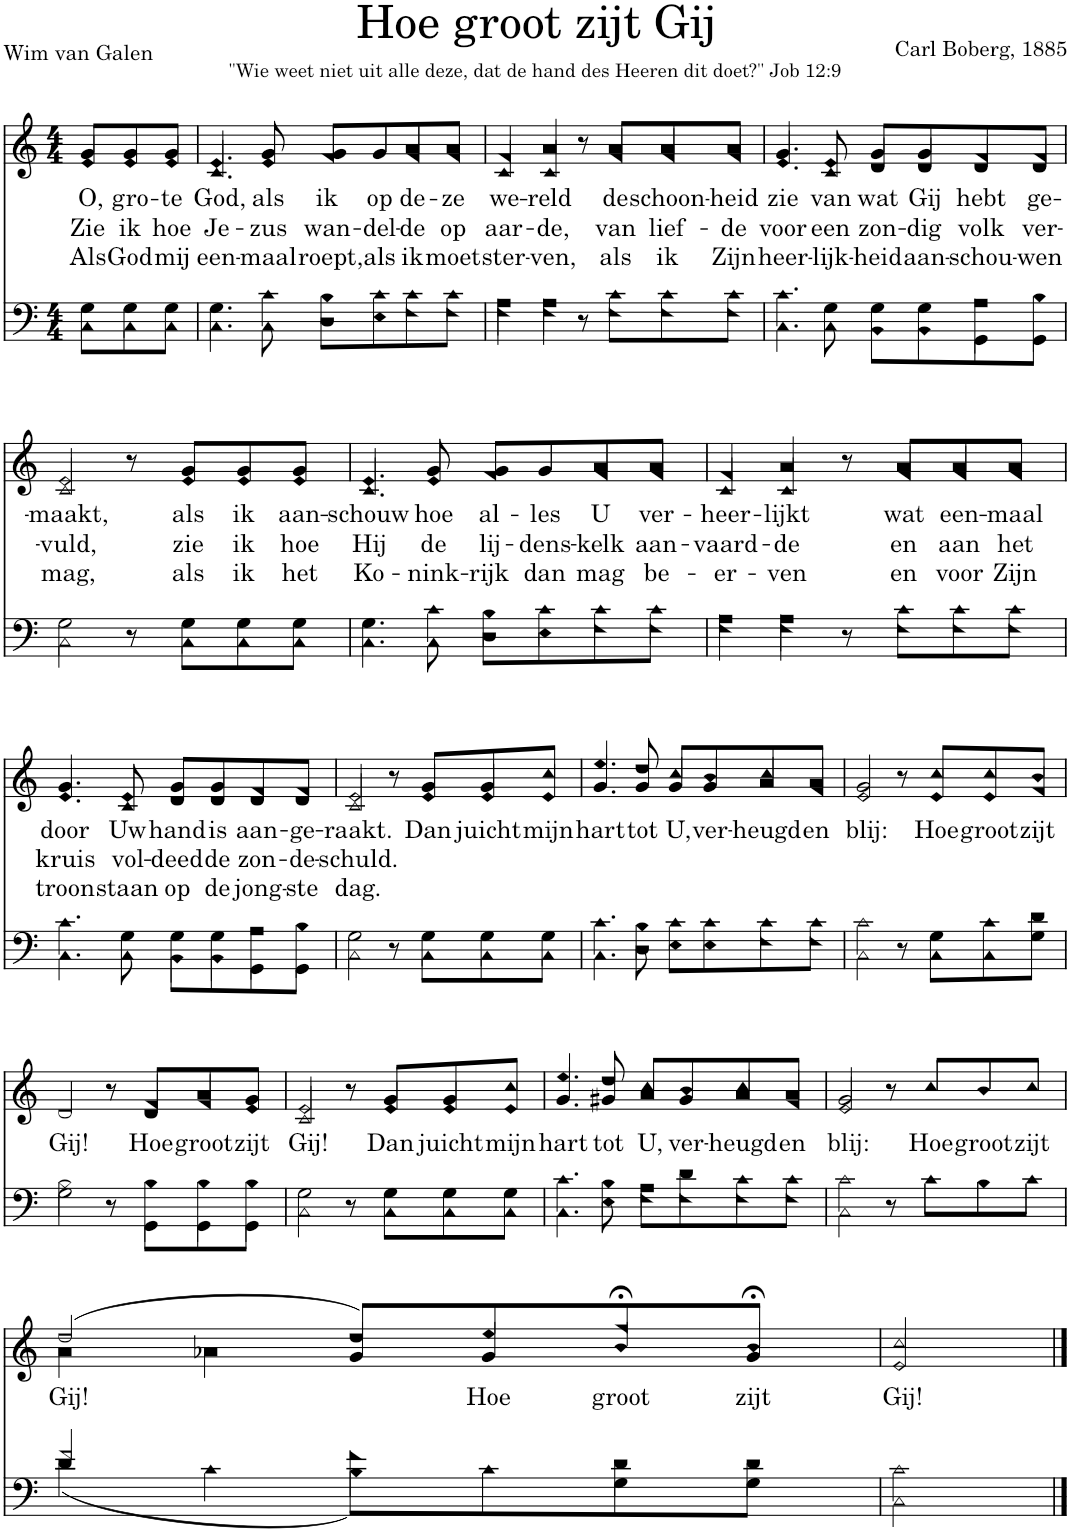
**kern	**kern	**text	**text	**text
*part2	*part1	*part1	*part1	*part1
*staff2	*staff1	*staff1	*staff1	*staff1
*I"Men	*I"Women	*	*	*
*clefF4	*clefG2	*	*	*
*k[]	*k[]	*	*	*
*M4/4	*M4/4	*	*	*
=1	=1	=1	=1	=1
*^	*	*	*	*
!	!	!	!LO:LY:b	!LO:LY:b	!LO:LY:b
*	*	*^	*	*	*
8G\L	8C\L	8g/L	8e/L	O,	Zie	Als
!	!	!	!	!LO:LY:b	!LO:LY:b	!LO:LY:b
8G\	8C\	8g/	8e/	gro-	ik	God
!	!	!	!	!LO:LY:b	!LO:LY:b	!LO:LY:b
8G\J	8C\J	8g/J	8e/J	-te	hoe	mij
=2	=2	=2	=2	=2	=2	=2
!	!	!	!	!LO:LY:b	!LO:LY:b	!LO:LY:b
4.G\	4.C\	4.e/	4.c/	God,	Je-	een-
!	!	!	!	!LO:LY:b	!LO:LY:b	!LO:LY:b
8c\	8C\	8g/	8e/	als	-zus	-maal
!	!	!	!	!LO:LY:b	!LO:LY:b	!LO:LY:b
8B\L	8D\L	8g/L	8f/L	ik	wan-	roept,
!	!	!	!	!LO:LY:b	!LO:LY:b	!LO:LY:b
8c\	8E\	8g/	8g/	op	-del-	als
!	!	!	!	!LO:LY:b	!LO:LY:b	!LO:LY:b
8c\	8F\	8a/	8f/	de-	-de	ik
!	!	!	!	!LO:LY:b	!LO:LY:b	!LO:LY:b
8c\J	8F\J	8a/J	8f/J	-ze	op	moet
=3	=3	=3	=3	=3	=3	=3
!	!	!	!	!LO:LY:b	!LO:LY:b	!LO:LY:b
4A\	4F\	4f/	4c/	we-	aar-	ster-
!	!	!	!	!LO:LY:b	!LO:LY:b	!LO:LY:b
4A\	4F\	4a/	4c/	-reld	-de,	-ven,
8r	8r	8r	8r	.	.	.
!	!	!	!	!LO:LY:b	!LO:LY:b	!LO:LY:b
8c\L	8F\L	8a/L	8f/L	de	van	als
!	!	!	!	!LO:LY:b	!LO:LY:b	!LO:LY:b
8c\	8F\	8a/	8f/	schoon-	lief-	ik
!	!	!	!	!LO:LY:b	!LO:LY:b	!LO:LY:b
8c\J	8F\J	8a/J	8f/J	-heid	-de	Zijn
=4	=4	=4	=4	=4	=4	=4
!	!	!	!	!LO:LY:b	!LO:LY:b	!LO:LY:b
4.c\	4.C\	4.g/	4.e/	zie	voor	heer-
!	!	!	!	!LO:LY:b	!LO:LY:b	!LO:LY:b
8G\	8C\	8e/	8c/	van	een	-lijk-
!	!	!	!	!LO:LY:b	!LO:LY:b	!LO:LY:b
8G\L	8BB\L	8g/L	8d/L	wat	zon-	-heid
!	!	!	!	!LO:LY:b	!LO:LY:b	!LO:LY:b
8G\	8BB\	8g/	8d/	Gij	-dig	aan-
!	!	!	!	!LO:LY:b	!LO:LY:b	!LO:LY:b
8A\	8GG\	8f/	8d/	hebt	volk	-schou-
!	!	!	!	!LO:LY:b	!LO:LY:b	!LO:LY:b
8B\J	8GG\J	8f/J	8d/J	ge-	ver-	-wen
!!LO:LB:g=z	!!
=5	=5	=5	=5	=5	=5	=5
!	!	!	!	!LO:LY:b	!LO:LY:b	!LO:LY:b
2G\	2C\	2e/	2c/	-maakt,	-vuld,	mag,
8r	8r	8r	8r	.	.	.
!	!	!	!	!LO:LY:b	!LO:LY:b	!LO:LY:b
8G\L	8C\L	8g/L	8e/L	als	zie	als
!	!	!	!	!LO:LY:b	!LO:LY:b	!LO:LY:b
8G\	8C\	8g/	8e/	ik	ik	ik
!	!	!	!	!LO:LY:b	!LO:LY:b	!LO:LY:b
8G\J	8C\J	8g/J	8e/J	aan-	hoe	het
=6	=6	=6	=6	=6	=6	=6
!	!	!	!	!LO:LY:b	!LO:LY:b	!LO:LY:b
4.G\	4.C\	4.e/	4.c/	-schouw	Hij	Ko-
!	!	!	!	!LO:LY:b	!LO:LY:b	!LO:LY:b
8c\	8C\	8g/	8e/	hoe	de	-nink-
!	!	!	!	!LO:LY:b	!LO:LY:b	!LO:LY:b
8B\L	8D\L	8g/L	8f/L	al-	lij-	-rijk
!	!	!	!	!LO:LY:b	!LO:LY:b	!LO:LY:b
8c\	8E\	8g/	8g/	-les	-dens-	dan
!	!	!	!	!LO:LY:b	!LO:LY:b	!LO:LY:b
8c\	8F\	8a/	8f/	U	-kelk	mag
!	!	!	!	!LO:LY:b	!LO:LY:b	!LO:LY:b
8c\J	8F\J	8a/J	8f/J	ver-	aan-	be-
=7	=7	=7	=7	=7	=7	=7
!	!	!	!	!LO:LY:b	!LO:LY:b	!LO:LY:b
4A\	4F\	4f/	4c/	-heer-	-vaard-	-er-
!	!	!	!	!LO:LY:b	!LO:LY:b	!LO:LY:b
4A\	4F\	4a/	4c/	-lijkt	-de	-ven
8r	8r	8r	8r	.	.	.
!	!	!	!	!LO:LY:b	!LO:LY:b	!LO:LY:b
8c\L	8F\L	8a/L	8f/L	wat	en	en
!	!	!	!	!LO:LY:b	!LO:LY:b	!LO:LY:b
8c\	8F\	8a/	8f/	een-	aan	voor
!	!	!	!	!LO:LY:b	!LO:LY:b	!LO:LY:b
8c\J	8F\J	8a/J	8f/J	-maal	het	Zijn
!!LO:LB:g=z	!!
=8	=8	=8	=8	=8	=8	=8
!	!	!	!	!LO:LY:b	!LO:LY:b	!LO:LY:b
4.c\	4.C\	4.g/	4.e/	door	kruis	troon
!	!	!	!	!LO:LY:b	!LO:LY:b	!LO:LY:b
8G\	8C\	8e/	8c/	Uw	vol-	staan
!	!	!	!	!LO:LY:b	!LO:LY:b	!LO:LY:b
8G\L	8BB\L	8g/L	8d/L	hand	-deed	op
!	!	!	!	!LO:LY:b	!LO:LY:b	!LO:LY:b
8G\	8BB\	8g/	8d/	is	de	de
!	!	!	!	!LO:LY:b	!LO:LY:b	!LO:LY:b
8A\	8GG\	8f/	8d/	aan-	zon-	jong-
!	!	!	!	!LO:LY:b	!LO:LY:b	!LO:LY:b
8B\J	8GG\J	8f/J	8d/J	-ge-	-de-	-ste
=9	=9	=9	=9	=9	=9	=9
!	!	!	!	!LO:LY:b	!LO:LY:b	!LO:LY:b
2G\	2C\	2e/	2c/	-raakt.	-schuld.	dag.
8r	8r	8r	8r	.	.	.
!	!	!	!	!LO:LY:b	!	!
8G\L	8C\L	8g/L	8e/L	Dan	.	.
!	!	!	!	!LO:LY:b	!	!
8G\	8C\	8g/	8e/	juicht	.	.
!	!	!	!	!LO:LY:b	!	!
8G\J	8C\J	8cc/J	8e/J	mijn	.	.
=10	=10	=10	=10	=10	=10	=10
!	!	!	!	!LO:LY:b	!	!
4.c\	4.C\	4.ee/	4.g/	hart	.	.
!	!	!	!	!LO:LY:b	!	!
8B\	8D\	8dd/	8g/	tot	.	.
!	!	!	!	!LO:LY:b	!	!
8c\L	8E\L	8cc/L	8g/L	U,	.	.
!	!	!	!	!LO:LY:b	!	!
8c\	8E\	8b/	8g/	ver-	.	.
!	!	!	!	!LO:LY:b	!	!
8c\	8F\	8cc/	8a/	-heugd	.	.
!	!	!	!	!LO:LY:b	!	!
8c\J	8F\J	8a/J	8f/J	en	.	.
=11	=11	=11	=11	=11	=11	=11
!	!	!	!	!LO:LY:b	!	!
2c\	2C\	2g/	2e/	blij:	.	.
8r	8r	8r	8r	.	.	.
!	!	!	!	!LO:LY:b	!	!
8G\L	8C\L	8cc/L	8e/L	Hoe	.	.
!	!	!	!	!LO:LY:b	!	!
8c\	8C\	8cc/	8e/	groot	.	.
!	!	!	!	!LO:LY:b	!	!
8d\J	8G\J	8b/J	8f/J	zijt	.	.
!!LO:LB:g=z	!!
=12	=12	=12	=12	=12	=12	=12
!	!	!	!	!LO:LY:b	!	!
2B\	2G\	2d/	2d/	Gij!	.	.
8r	8r	8r	8r	.	.	.
!	!	!	!	!LO:LY:b	!	!
8B\L	8GG\L	8f/L	8d/L	Hoe	.	.
!	!	!	!	!LO:LY:b	!	!
8B\	8GG\	8a/	8f/	groot	.	.
!	!	!	!	!LO:LY:b	!	!
8B\J	8GG\J	8g/J	8e/J	zijt	.	.
=13	=13	=13	=13	=13	=13	=13
!	!	!	!	!LO:LY:b	!	!
2G\	2C\	2e/	2c/	Gij!	.	.
8r	8r	8r	8r	.	.	.
!	!	!	!	!LO:LY:b	!	!
8G\L	8C\L	8g/L	8e/L	Dan	.	.
!	!	!	!	!LO:LY:b	!	!
8G\	8C\	8g/	8e/	juicht	.	.
!	!	!	!	!LO:LY:b	!	!
8G\J	8C\J	8cc/J	8e/J	mijn	.	.
=14	=14	=14	=14	=14	=14	=14
!	!	!	!	!LO:LY:b	!	!
4.c\	4.C\	4.ee/	4.g/	hart	.	.
!	!	!	!	!LO:LY:b	!	!
8B\	8E\	8dd/	8g#X/	tot	.	.
!	!	!	!	!LO:LY:b	!	!
8A\L	8F\L	8cc/L	8a/L	U,	.	.
!	!	!	!	!LO:LY:b	!	!
8d\	8F\	8b/	8g#/	ver-	.	.
!	!	!	!	!LO:LY:b	!	!
8c\	8F\	8cc/	8a/	-heugd	.	.
!	!	!	!	!LO:LY:b	!	!
8c\J	8F\J	8a/J	8f/J	en	.	.
=15	=15	=15	=15	=15	=15	=15
!	!	!	!	!LO:LY:b	!	!
2c\	2C\	2g/	2e/	blij:	.	.
8r	8r	8r	8r	.	.	.
!	!	!	!	!LO:LY:b	!	!
8c\L	8c\L	8cc/L	8cc/L	Hoe	.	.
!	!	!	!	!LO:LY:b	!	!
8B\	8B\	8b/	8b/	groot	.	.
!	!	!	!	!LO:LY:b	!	!
8c\J	8c\J	8cc/J	8cc/J	zijt	.	.
!!LO:LB:g=z	!!
=16	=16	=16	=16	=16	=16	=16
!	!	!	!	!LO:LY:b	!	!
(<2f/	(4d\	(2dd/	(>4a\	Gij!	.	.
.	4c\	.	4a-X\	.	.	.
8f\L)	8B\L)	8dd/L)	8g/L)	.	.	.
!	!	!	!	!LO:LY:b	!	!
8c\	8c\	8ee/	8g/	Hoe	.	.
!	!	!	!	!LO:LY:b	!	!
8d\	8G\	8ff;</	8b/	groot	.	.
!	!	!	!	!LO:LY:b	!	!
8d\J	8G\J	8b;</J	8g/J	zijt	.	.
=17	=17	=17	=17	=17	=17	=17
!	!	!	!	!LO:LY:b	!	!
2c\	2C\	2cc/	2e/	Gij!	.	.
*v	*v	*	*	*	*	*
*	*v	*v	*	*	*
==	==	==	==	==
*-	*-	*-	*-	*-
